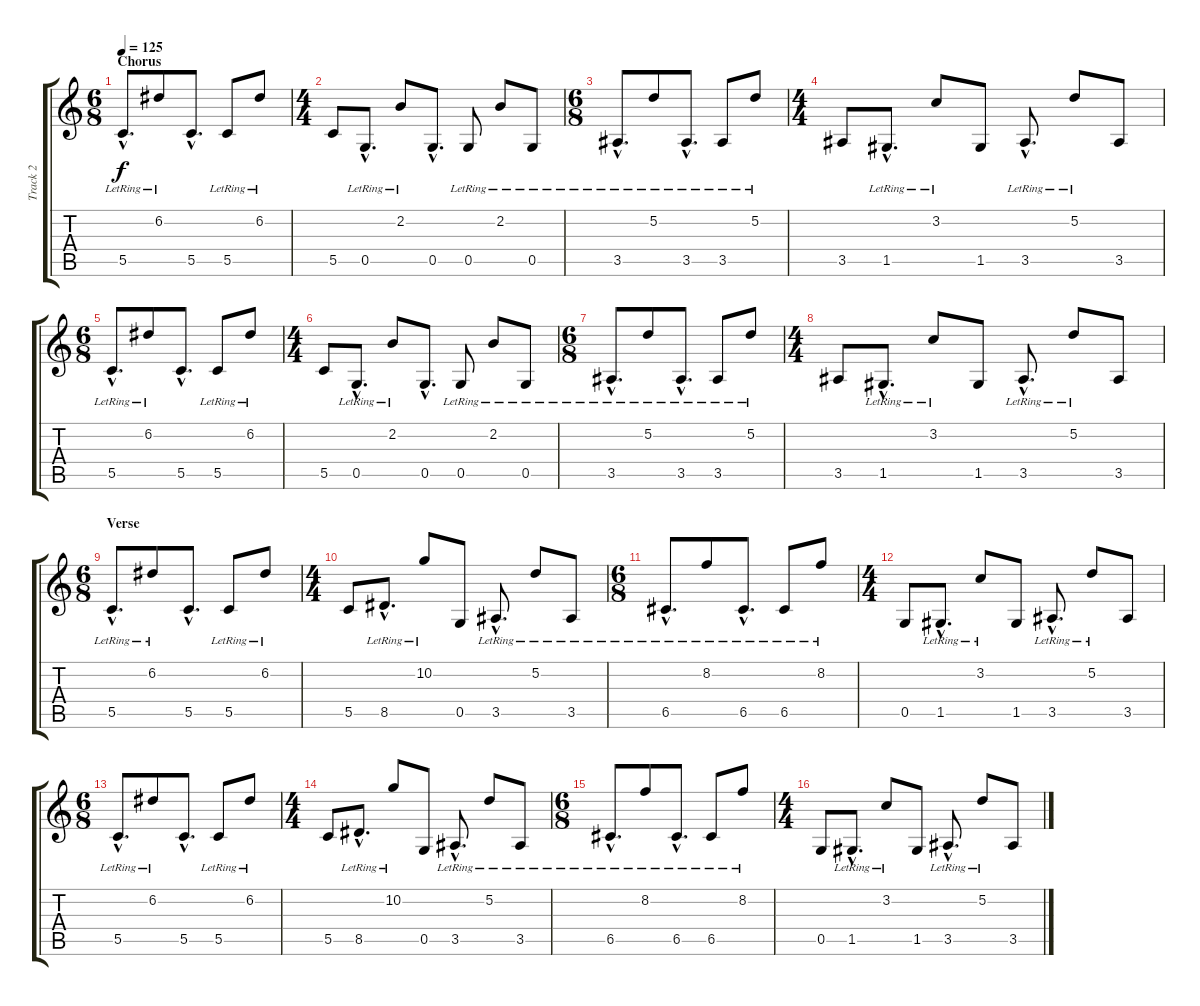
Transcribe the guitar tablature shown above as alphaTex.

\track ("Track 2" "Track 2") {instrument acousticguitarsteel}
\staff {score tabs}
\tuning (D4 A3 F3 C3 G2 C2) {hide}
\ts (6 8)
\section ("" "Chorus")
\tempo 125
\clef g2
\ks c
5.5{hac lr}.8{d dy f} 6.2{lr}.8 5.5{hac}.8{d} 5.5{lr}.8 6.2{lr}.8 |
\ts (4 4)
5.5.8 0.5{hac lr}.8{d} 2.2{lr}.8 0.5{hac}.8{d} 0.5{lr}.8 2.2{lr}.8 0.5{lr}.8 |
\ts (6 8)
3.5{hac lr}.8{d} 5.2{lr}.8 3.5{hac lr}.8{d} 3.5{lr}.8 5.2{lr}.8 |
\ts (4 4)
3.5.8 1.5{hac lr}.8{d} 3.2{lr}.8 1.5.8 3.5{hac lr}.8{d} 5.2{lr}.8 3.5.8 |
\ts (6 8)
5.5{hac lr}.8{d} 6.2{lr}.8 5.5{hac}.8{d} 5.5{lr}.8 6.2{lr}.8 |
\ts (4 4)
5.5.8 0.5{hac lr}.8{d} 2.2{lr}.8 0.5{hac}.8{d} 0.5{lr}.8 2.2{lr}.8 0.5{lr}.8 |
\ts (6 8)
3.5{hac lr}.8{d} 5.2{lr}.8 3.5{hac lr}.8{d} 3.5{lr}.8 5.2{lr}.8 |
\ts (4 4)
3.5.8 1.5{hac lr}.8{d} 3.2{lr}.8 1.5.8 3.5{hac lr}.8{d} 5.2{lr}.8 3.5.8 |
\ts (6 8)
\section ("" "Verse")
5.5{hac lr}.8{d} 6.2{lr}.8 5.5{hac}.8{d} 5.5{lr}.8 6.2{lr}.8 |
\ts (4 4)
5.5.8 8.5{hac lr}.8{d} 10.2{lr}.8 0.5.8 3.5{hac lr}.8{d} 5.2{lr}.8 3.5{lr}.8 |
\ts (6 8)
6.5{hac lr}.8{d} 8.2{lr}.8 6.5{hac lr}.8{d} 6.5{lr}.8 8.2{lr}.8 |
\ts (4 4)
0.5.8 1.5{hac lr}.8{d} 3.2{lr}.8 1.5.8 3.5{hac lr}.8{d} 5.2{lr}.8 3.5.8 |
\ts (6 8)
5.5{hac lr}.8{d} 6.2{lr}.8 5.5{hac}.8{d} 5.5{lr}.8 6.2{lr}.8 |
\ts (4 4)
5.5.8 8.5{hac lr}.8{d} 10.2{lr}.8 0.5.8 3.5{hac lr}.8{d} 5.2{lr}.8 3.5{lr}.8 |
\ts (6 8)
6.5{hac lr}.8{d} 8.2{lr}.8 6.5{hac lr}.8{d} 6.5{lr}.8 8.2{lr}.8 |
\ts (4 4)
0.5.8 1.5{hac lr}.8{d} 3.2{lr}.8 1.5.8 3.5{hac lr}.8{d} 5.2{lr}.8 3.5.8
